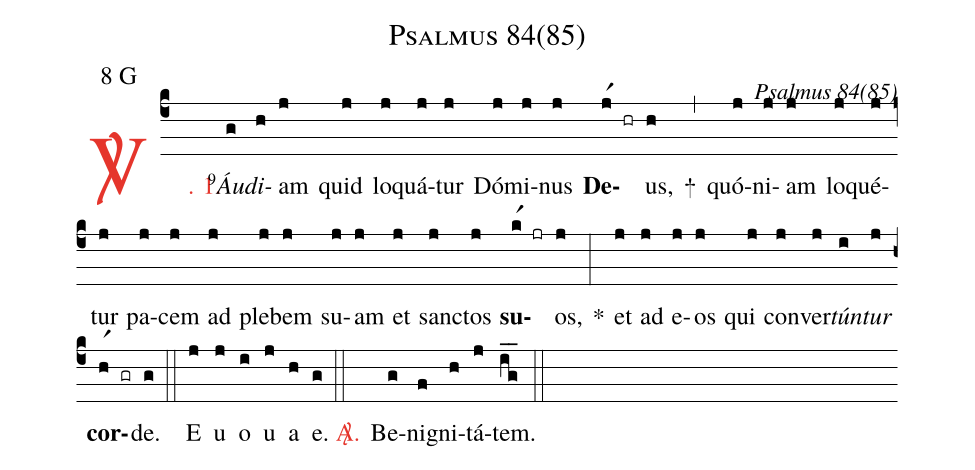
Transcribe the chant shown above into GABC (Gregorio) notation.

name: Psalmus 84(85);
mode: 8;
mode-differentia: G;
commentary: Psalmus 84(85);
%%
(c4)

<c><sp>V/</sp>. 1.</c>() <v>\VSup{9}</v><i>Áu</i>(g)<i>di</i>(h)am(j) quid(j) lo(j)quá(j)tur(j) Dó(j)mi(j)nus(j) <b>De</b>(jr1 hr)us,(h) +(,) quó(j)ni(j)am(j) lo(j)qué(j)tur(j) pa(j)cem(j) ad(j) ple(j)bem(j) su(j)am(j) et(j) sanc(j)tos(j) <b>su</b>(kr1 jr)os,(j) *(:) et(j) ad(j) e(j)os(j) qui(j) con(j)ver(j)<i>tún</i>(i)<i>tur</i>(j) <b>cor</b>(hr1 gr)de.(g)

(::)

<eu>E(j) u(j) o(i) u(j) a(h) e.</eu>(g)

(::)

<nlba><c><sp>A/</sp>.</c>() Be</nlba>(g)ni(f)gni(h)tá(j)tem.(ig__)

(::)
